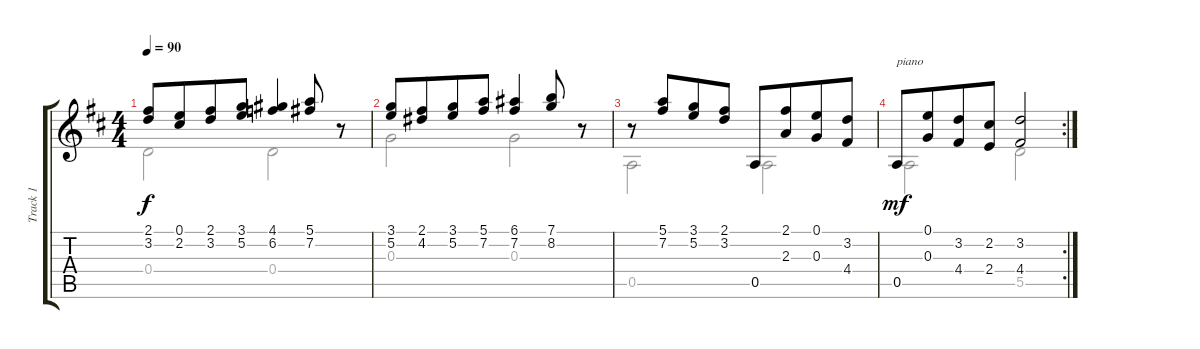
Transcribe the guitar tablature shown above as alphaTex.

\track ("Track 1" "Track 1") {instrument acousticguitarsteel}
\staff {score tabs}
\tuning (E4 B3 G3 D3 A2 E2) {hide}
\voice
\ts (4 4)
\tempo 90
\clef g2
\ks d
(2.1 3.2).8{dy f} (0.1 2.2).8{beam merge} (2.1 3.2).8 (3.1 5.2).8 (4.1 6.2).4{volume 6} (5.1 7.2).8 r.8 |
(3.1 5.2).8 (2.1 4.2).8{beam merge} (3.1 5.2).8 (5.1 7.2).8 (6.1 7.2).4 (7.1 8.2).8 r.8 |
r.8 (5.1 7.2).8{beam merge} (3.1 5.2).8 (2.1 3.2).8 0.5.8{volume 5} (2.1 2.3).8{beam merge} (0.1 0.3).8 (3.2 4.4).8 |
\rc 2
0.5.8{txt "piano" dy mf} (0.1 0.3).8{beam merge} (3.2 4.4).8 (2.2 2.4).8 (3.2 4.4).2
\voice
\clef g2
\ottava regular
\simile none
\ks d
0.4.2{dy f} 0.4.2 |
0.3.2 0.3.2 |
0.5.2 0.5.2 |
0.5.2{dy mf} 5.5.2
